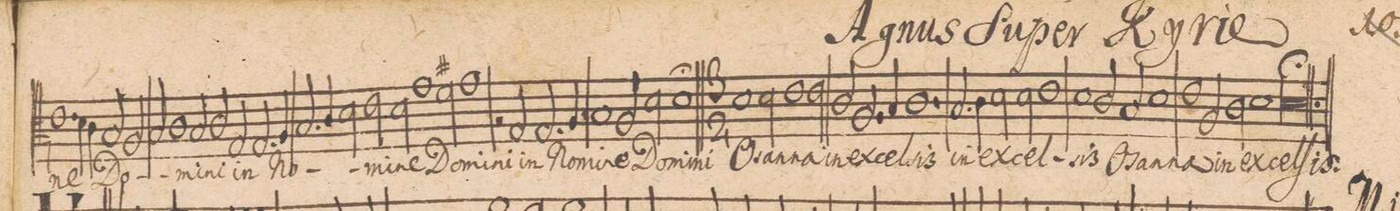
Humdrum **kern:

**kern	**text
*I"Altus.	*
*clefC3	*
*k[]	*
*met(c|)	*
*M2/1	*
1.e\	-ne
=67-	=67-
4d\	.
4c\	.
2B/	Do-
2A/	.
=68-	=68-
2B/	.
1c\	.
2B/	-mi-
=69-	=69-
2c/	-ni
2G/	in
2.G/	No-
4A/	.
=70-	=70-
2.B/	.
4c/	.
2d\	.
2e\	-mi-
=71-	=71-
2d\	-ne
1g\	Do-
2f#X\	-mi-
=72-	=72-
1g\	-ni
2rA	.
2G/	in
=73-	=73-
2.G/	No-
4A/	-mi-
1B/	-ne
=74-	=74-
2A/	Do-
2d\	-mi-
1d\;	-ni
=75||	=75||
*M3/2	*
1d\	O-
2d\	-san-
=76-	=76-
1e\	-na
2e\	in
=77-	=77-
2c/	ex-
2.A/	-cel-
4B/	.
=78-	=78-
1.c\	-sis
=79-	=79-
2.B/	in
4c\	.
2d\	ex-
=80-	=80-
2d\	-cel-
1e\	.
=81-	=81-
1d\	-sis
2c/	.
=82-	=82-
2B/	O-
1d\	-san-
=83-	=83-
1e\	-na
2A/	in
=84-	=84-
2c\	ex-
1d\	-cel-
=85-	=85-
0.d\;	-ſis.
==	==
*-	*-
